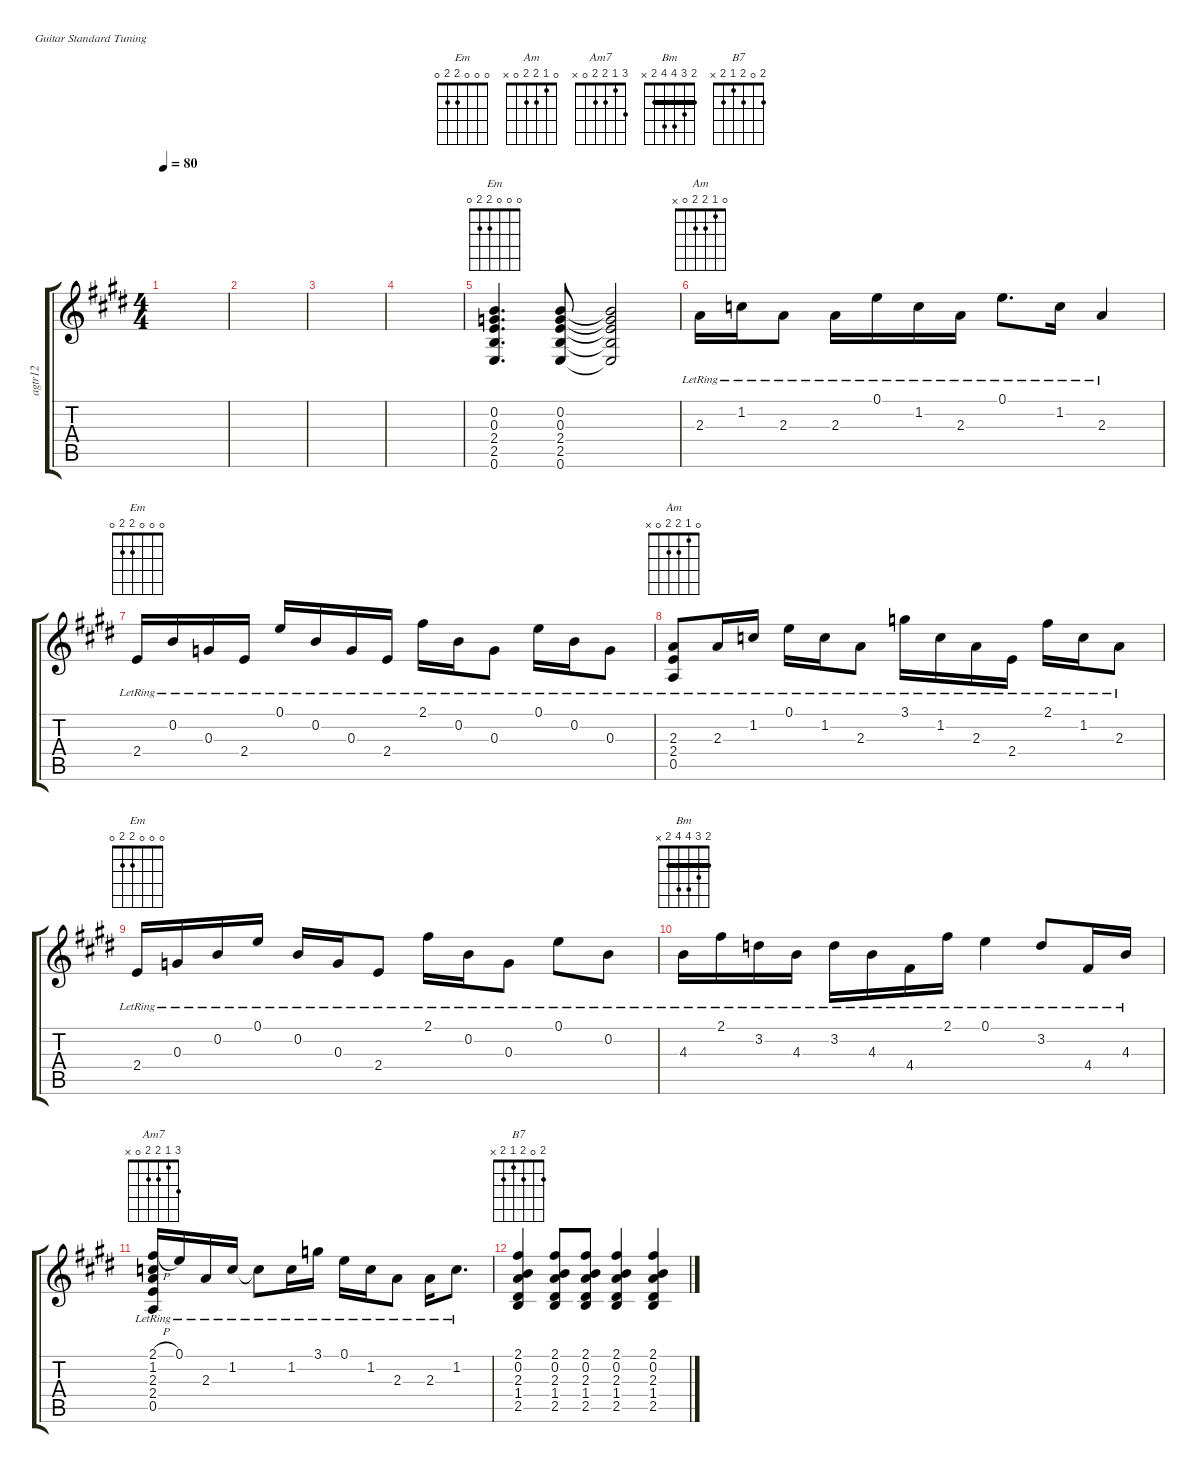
\defaultSystemsLayout 4
\hideDynamics
\bracketExtendMode groupsimilarinstruments
\otherSystemsTrackNameOrientation horizontal
\chordDiagramsInScore
\track ("A.Guitar (12 String)" "agtr12") {instrument electricpiano1}
\staff {score tabs}
\tuning (E4 B3 G3 D3 A2 E2)
\displaytranspose 12
\chord ("Em" 0 0 0 2 2 0) {showfingering false}
\chord ("Am" 0 1 2 2 0 x) {showfingering false}
\chord ("Am7" 3 1 2 2 0 x) {showfingering false}
\chord ("Bm" 2 3 4 4 2 x) {showfingering false barre 2}
\chord ("B7" 2 0 2 1 2 x) {showfingering false}
\ts (4 4)
\tempo 80
\clef g2
\ks e
|
|
|
|
(0.6{acc forcenatural} 2.5{acc forcenatural} 2.4{acc forcenatural} 0.3{acc forcenatural} 0.2{acc forcenatural}).4{d ch "Em"} (0.6{acc forcenatural} 2.5{acc forcenatural} 2.4{acc forcenatural} 0.3{acc forcenatural} 0.2{acc forcenatural}).8 (0.6{t acc forcenatural} 2.5{t acc forcenatural} 2.4{t acc forcenatural} 0.3{t acc forcenatural} 0.2{t acc forcenatural}).2 |
2.3{lr acc forcenatural}.16{ch "Am"} 1.2{lr acc forcenatural}.16 2.3{lr acc forcenatural}.8 2.3{lr acc forcenatural}.16 0.1{lr acc forcenatural}.16 1.2{lr acc forcenatural}.16 2.3{lr acc forcenatural}.16 0.1{lr acc forcenatural}.8{d} 1.2{lr acc forcenatural}.16 2.3{lr acc forcenatural}.4 |
2.4{lr acc forcenatural}.16{ch "Em"} 0.2{lr acc forcenatural}.16 0.3{lr acc forcenatural}.16 2.4{lr acc forcenatural}.16 0.1{lr acc forcenatural}.16 0.2{lr acc forcenatural}.16 0.3{lr acc forcenatural}.16 2.4{lr acc forcenatural}.16 2.1{lr acc #}.16 0.2{lr acc forcenatural}.16 0.3{lr acc forcenatural}.8 0.1{lr acc forcenatural}.16 0.2{lr acc forcenatural}.16 0.3{lr acc forcenatural}.8 |
(0.5{lr acc forcenatural} 2.4{lr acc forcenatural} 2.3{lr acc forcenatural}).8{ch "Am"} 2.3{lr acc forcenatural}.16 1.2{lr acc forcenatural}.16 0.1{lr acc forcenatural}.16 1.2{lr acc forcenatural}.16 2.3{lr acc forcenatural}.8 3.1{lr acc forcenatural}.16 1.2{lr acc forcenatural}.16 2.3{lr acc forcenatural}.16 2.4{lr acc forcenatural}.16 2.1{lr acc #}.16 1.2{lr acc forcenatural}.16 2.3{lr acc forcenatural}.8 |
2.4{lr acc forcenatural}.16{ch "Em"} 0.3{lr acc forcenatural}.16 0.2{lr acc forcenatural}.16 0.1{lr acc forcenatural}.16 0.2{lr acc forcenatural}.16 0.3{lr acc forcenatural}.16 2.4{lr acc forcenatural}.8 2.1{lr acc #}.16 0.2{lr acc forcenatural}.16 0.3{lr acc forcenatural}.8 0.1{lr acc forcenatural}.8 0.2{lr acc forcenatural}.8 |
4.3{lr acc forcenatural}.16{ch "Bm"} 2.1{lr acc #}.16 3.2{lr acc forcenatural}.16 4.3{lr acc forcenatural}.16 3.2{lr acc forcenatural}.16 4.3{lr acc forcenatural}.16 4.4{lr acc #}.16 2.1{lr acc #}.16 0.1{lr acc forcenatural}.4 3.2{lr acc forcenatural}.8 4.4{lr acc #}.16 4.3{lr acc forcenatural}.16 |
\scale
1.17872 (0.5{lr acc forcenatural} 2.4{lr acc forcenatural} 2.3{lr acc forcenatural} 1.2{lr acc forcenatural} 2.1{h lr acc #}).16{ch "Am7"} 0.1{lr acc forcenatural}.16 2.3{lr acc forcenatural}.16 1.2{lr acc forcenatural}.16 1.2{lr t acc forcenatural}.8 1.2{lr acc forcenatural}.16 3.1{lr acc forcenatural}.16 0.1{lr acc forcenatural}.16 1.2{lr acc forcenatural}.16 2.3{lr acc forcenatural}.8 2.3{lr acc forcenatural}.16 1.2{lr acc forcenatural}.8{d} |
\scale
0.821279 (2.5{acc forcenatural} 1.4{acc #} 2.3{acc forcenatural} 0.2{acc forcenatural} 2.1{acc #}).4{ch "B7"} (2.5{acc forcenatural} 1.4{acc #} 2.3{acc forcenatural} 0.2{acc forcenatural} 2.1{acc #}).8 (2.5{acc forcenatural} 1.4{acc #} 2.3{acc forcenatural} 0.2{acc forcenatural} 2.1{acc #}).8 (2.5{acc forcenatural} 1.4{acc #} 2.3{acc forcenatural} 0.2{acc forcenatural} 2.1{acc #}).4 (2.5{acc forcenatural} 1.4{acc #} 2.3{acc forcenatural} 0.2{acc forcenatural} 2.1{acc #}).4
